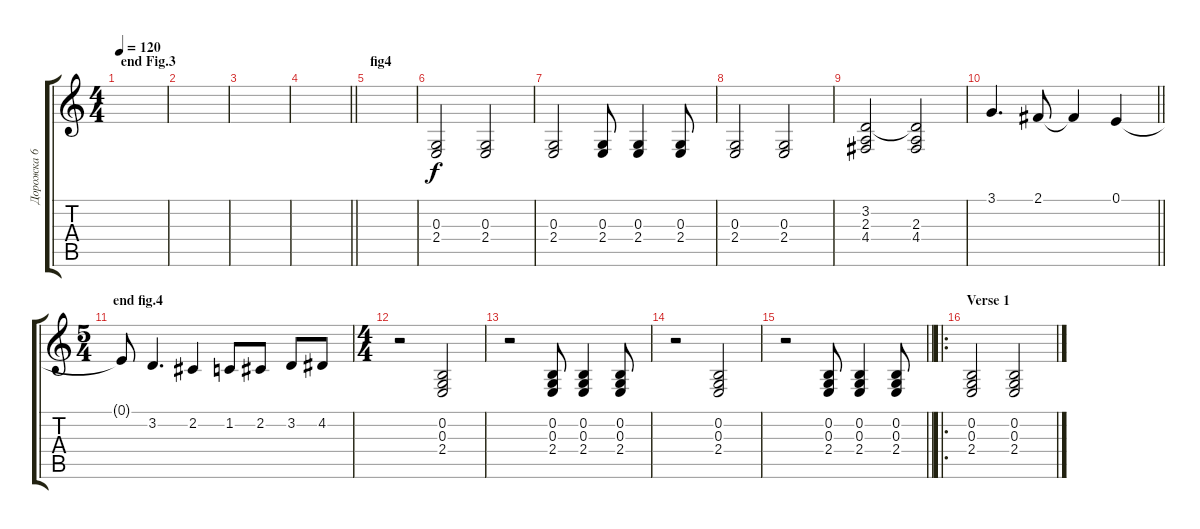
\track ("Дорожка 6" "Дорожка 6") {instrument fx7echoes}
\staff {score tabs}
\tuning (E4 B3 G3 D3 A2 E2) {hide}
\ts (4 4)
\section ("" "end Fig.3")
\tempo 120
\clef g2
\ks c
|
|
|
\barLineRight lightlight
|
\section ("" "fig4")
|
(0.3 2.4).2 (0.3 2.4).2 |
(0.3 2.4).2 (0.3 2.4).8 (0.3 2.4).4 (0.3 2.4).8 |
(0.3 2.4).2 (0.3 2.4).2 |
(3.2 2.3 4.4).2 (3.2{t} 2.3 4.4).2 |
\barLineRight lightlight
3.1.4{d} 2.1.8 2.1{t}.4 0.1.4 |
\ts (5 4)
\section ("" "end fig.4")
0.1{t}.8 3.2.4{d} 2.2.4 1.2.8 2.2.8 3.2.8 4.2.8 |
\ts (4 4)
r.2 (0.2 0.3 2.4).2 |
r.2 (0.2 0.3 2.4).8 (0.2 0.3 2.4).4 (0.2 0.3 2.4).8 |
r.2 (0.2 0.3 2.4).2 |
\barLineRight lightlight
r.2 (0.2 0.3 2.4).8 (0.2 0.3 2.4).4 (0.2 0.3 2.4).8 |
\ro
\section ("" "Verse 1")
(0.2 0.3 2.4).2 (0.2 0.3 2.4).2
